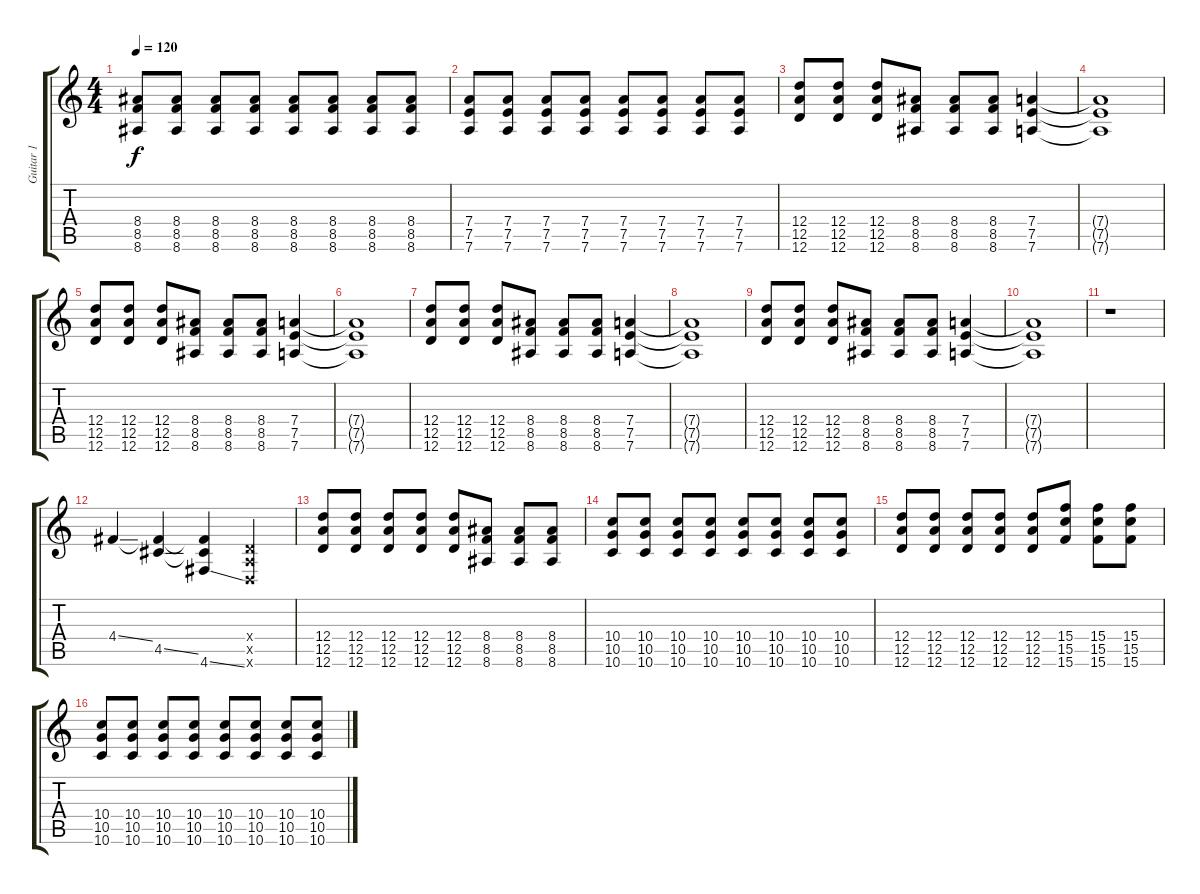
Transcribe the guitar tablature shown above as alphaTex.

\track ("Guitar 1" "Guitar 1") {instrument distortionguitar}
\staff {score tabs}
\tuning (E4 B3 G3 D3 A2 D2) {hide}
\ts (4 4)
\tempo 120
\clef g2
\ks c
(8.4 8.5 8.6).8{dy f} (8.4 8.5 8.6).8 (8.4 8.5 8.6).8 (8.4 8.5 8.6).8 (8.4 8.5 8.6).8 (8.4 8.5 8.6).8 (8.4 8.5 8.6).8 (8.4 8.5 8.6).8 |
(7.4 7.5 7.6).8 (7.4 7.5 7.6).8 (7.4 7.5 7.6).8 (7.4 7.5 7.6).8 (7.4 7.5 7.6).8 (7.4 7.5 7.6).8 (7.4 7.5 7.6).8 (7.4 7.5 7.6).8 |
(12.4 12.5 12.6).8 (12.4 12.5 12.6).8 (12.4 12.5 12.6).8 (8.4 8.5 8.6).8 (8.4 8.5 8.6).8 (8.4 8.5 8.6).8 (7.4 7.5 7.6).4 |
(7.4{t} 7.5{t} 7.6{t}).1 |
(12.4 12.5 12.6).8 (12.4 12.5 12.6).8 (12.4 12.5 12.6).8 (8.4 8.5 8.6).8 (8.4 8.5 8.6).8 (8.4 8.5 8.6).8 (7.4 7.5 7.6).4 |
(7.4{t} 7.5{t} 7.6{t}).1 |
(12.4 12.5 12.6).8 (12.4 12.5 12.6).8 (12.4 12.5 12.6).8 (8.4 8.5 8.6).8 (8.4 8.5 8.6).8 (8.4 8.5 8.6).8 (7.4 7.5 7.6).4 |
(7.4{t} 7.5{t} 7.6{t}).1 |
(12.4 12.5 12.6).8 (12.4 12.5 12.6).8 (12.4 12.5 12.6).8 (8.4 8.5 8.6).8 (8.4 8.5 8.6).8 (8.4 8.5 8.6).8 (7.4 7.5 7.6).4 |
(7.4{t} 7.5{t} 7.6{t}).1 |
r.1 |
4.4{ss}.4 (4.4{t} 4.5{ss}).4 (4.4{t} 4.5{t} 4.6{ss}).4 (0.4{x} 0.5{x} 0.6{x}).4 |
(12.4 12.5 12.6).8 (12.4 12.5 12.6).8 (12.4 12.5 12.6).8 (12.4 12.5 12.6).8 (12.4 12.5 12.6).8 (8.4 8.5 8.6).8 (8.4 8.5 8.6).8 (8.4 8.5 8.6).8 |
(10.4 10.5 10.6).8 (10.4 10.5 10.6).8 (10.4 10.5 10.6).8 (10.4 10.5 10.6).8 (10.4 10.5 10.6).8 (10.4 10.5 10.6).8 (10.4 10.5 10.6).8 (10.4 10.5 10.6).8 |
(12.4 12.5 12.6).8 (12.4 12.5 12.6).8 (12.4 12.5 12.6).8 (12.4 12.5 12.6).8 (12.4 12.5 12.6).8 (15.4 15.5 15.6).8 (15.4 15.5 15.6).8 (15.4 15.5 15.6).8 |
(10.4 10.5 10.6).8 (10.4 10.5 10.6).8 (10.4 10.5 10.6).8 (10.4 10.5 10.6).8 (10.4 10.5 10.6).8 (10.4 10.5 10.6).8 (10.4 10.5 10.6).8 (10.4 10.5 10.6).8
